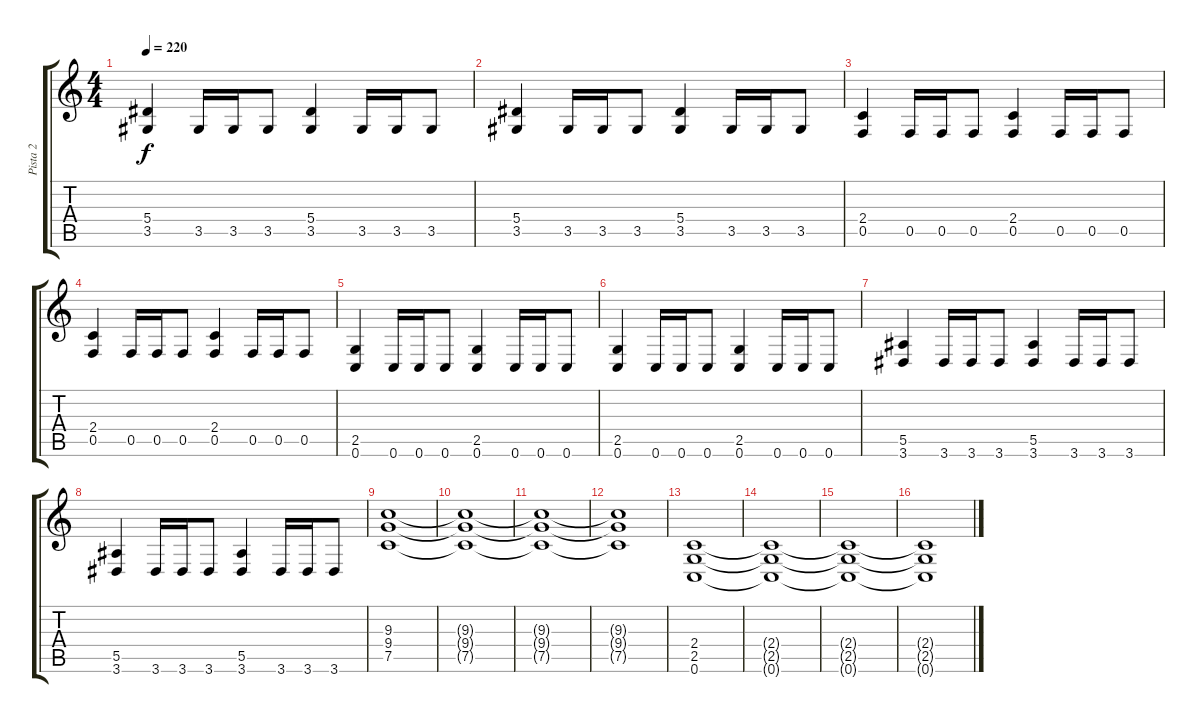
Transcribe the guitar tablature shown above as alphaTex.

\track ("Pista 2" "Pista 2") {instrument distortionguitar}
\staff {score tabs}
\tuning (C4 G3 Eb3 Bb2 F2 C2) {hide}
\ts (4 4)
\tempo 220
\clef g2
\ks c
(5.4 3.5).4{dy f} 3.5.16 3.5.16 3.5.8 (5.4 3.5).4 3.5.16 3.5.16 3.5.8 |
(5.4 3.5).4 3.5.16 3.5.16 3.5.8 (5.4 3.5).4 3.5.16 3.5.16 3.5.8 |
(2.4 0.5).4 0.5.16 0.5.16 0.5.8 (2.4 0.5).4 0.5.16 0.5.16 0.5.8 |
(2.4 0.5).4 0.5.16 0.5.16 0.5.8 (2.4 0.5).4 0.5.16 0.5.16 0.5.8 |
(2.5 0.6).4 0.6.16 0.6.16 0.6.8 (2.5 0.6).4 0.6.16 0.6.16 0.6.8 |
(2.5 0.6).4 0.6.16 0.6.16 0.6.8 (2.5 0.6).4 0.6.16 0.6.16 0.6.8 |
(5.5 3.6).4 3.6.16 3.6.16 3.6.8 (5.5 3.6).4 3.6.16 3.6.16 3.6.8 |
(5.5 3.6).4 3.6.16 3.6.16 3.6.8 (5.5 3.6).4 3.6.16 3.6.16 3.6.8 |
(9.3 9.4 7.5).1 |
(9.3{t} 9.4{t} 7.5{t}).1 |
(9.3{t} 9.4{t} 7.5{t}).1 |
(9.3{t} 9.4{t} 7.5{t}).1 |
(2.4 2.5 0.6).1 |
(2.4{t} 2.5{t} 0.6{t}).1 |
(2.4{t} 2.5{t} 0.6{t}).1 |
(2.4{t} 2.5{t} 0.6{t}).1
